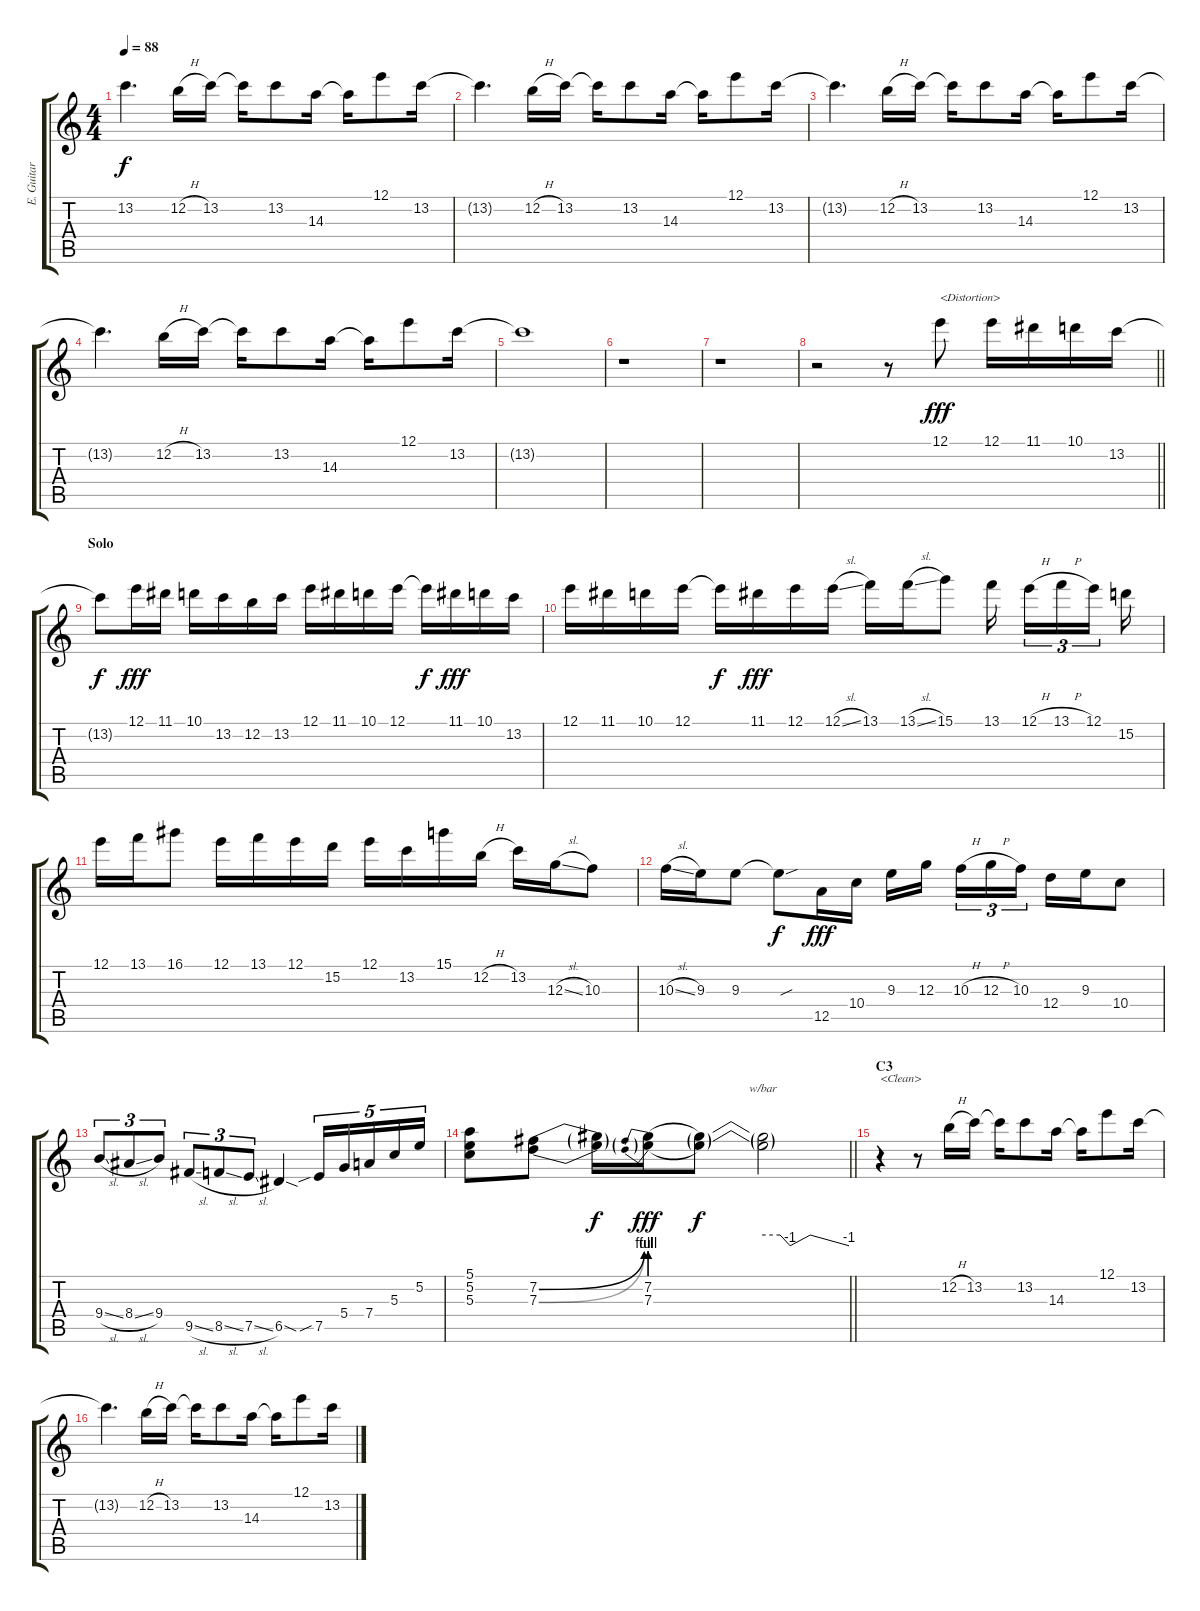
\track ("E. Guitar III" "E. Guitar ") {instrument overdrivenguitar}
\staff {score tabs}
\tuning (E4 B3 G3 D3 A2 E2) {hide}
\ts (4 4)
\tempo 88
\clef g2
\ks c
13.2{t}.4{d dy f} 12.2{h}.16 13.2.16 13.2{t}.16 13.2.8 14.3.16 14.3{t}.16 12.1.8 13.2.16 |
13.2{t}.4{d} 12.2{h}.16 13.2.16 13.2{t}.16 13.2.8 14.3.16 14.3{t}.16 12.1.8 13.2.16 |
13.2{t}.4{d} 12.2{h}.16 13.2.16 13.2{t}.16 13.2.8 14.3.16 14.3{t}.16 12.1.8 13.2.16 |
13.2{t}.4{d} 12.2{h}.16 13.2.16 13.2{t}.16 13.2.8 14.3.16 14.3{t}.16 12.1.8 13.2.16 |
13.2{t}.1 |
r.1 |
r.1 |
\barLineRight lightlight
r.2 r.8 12.1.8{txt "<Distortion>" dy fff instrument overdrivenguitar} 12.1.16 11.1.16 10.1.16 13.2.16 |
\section ("" "Solo")
13.2{t}.8{dy f} 12.1.16{dy fff} 11.1.16 10.1.16 13.2.16 12.2.16 13.2.16 12.1.16 11.1.16 10.1.16 12.1.16 12.1{t}.16{dy f} 11.1.16{dy fff} 10.1.16 13.2.16 |
12.1.16 11.1.16 10.1.16 12.1.16 12.1{t}.16{dy f} 11.1.16{dy fff} 12.1.16 12.1{sl}.16 13.1.16 13.1{sl}.16 15.1.8 13.1.16{beam splitsecondary} 12.1{h}.16{tu (3 2)} 13.1{h}.16{tu (3 2)} 12.1.16{tu (3 2) beam splitsecondary} 15.2.16 |
12.1.16 13.1.16 16.1.8 12.1.16 13.1.16 12.1.16 15.2.16 12.1.16 13.2.16 15.1.16 12.2{h}.16 13.2.16 12.3{sl}.16 10.3.8 |
10.3{sl}.16 9.3.16 9.3.8 9.3{sou t}.8{dy f} 12.5.16{dy fff} 10.4.16 9.3.16 12.3.16{beam splitsecondary} 10.3{h}.16{tu (3 2)} 12.3{h}.16{tu (3 2)} 10.3.16{tu (3 2)} 12.4.16 9.3.16 10.4.8 |
9.4{sl}.8{tu (3 2)} 8.4{sl}.8{tu (3 2)} 9.4.8{tu (3 2)} 9.5{sl}.8{tu (3 2)} 8.5{sl}.8{tu (3 2)} 7.5{sl}.8{tu (3 2)} 6.5{sod}.4 7.5{sib}.16{tu (5 4)} 5.4.16{tu (5 4)} 7.4.16{tu (5 4)} 5.3.16{tu (5 4)} 5.2.16{tu (5 4)} |
\barLineRight lightlight
(5.1 5.2 5.3).8 (7.2{be (bend 0 0 60 4)} 7.3{be (bend 0 0 60 4)}).8 (7.2{t} 7.3{t}).16{dy f} (7.2{be (prebend 0 4 60 4)} 7.3{be (prebend 0 4 60 4)}).16{dy fff} (7.2{t} 7.3{t}).8{dy f} (7.2{t} 7.3{t}).2{tbe (custom default 0 0 12 0 19 -4 33 0 60 -4)} |
\section ("" "C3")
r.4{txt "<Clean>" instrument electricguitarclean} r.8 12.2{h}.16 13.2.16 13.2{t}.16 13.2.8 14.3.16 14.3{t}.16 12.1.8 13.2.16 |
13.2{t}.4{d} 12.2{h}.16 13.2.16 13.2{t}.16 13.2.8 14.3.16 14.3{t}.16 12.1.8 13.2.16
